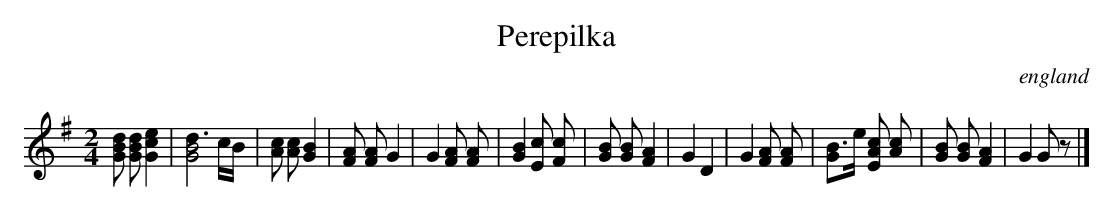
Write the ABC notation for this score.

X:1
T:Perepilka
O:england
M:2/4
L:1/8
K:G
[GBd] [GBd] [G2c2e2] | [G4B4d3] c/2B/2 | \
[Ac] [Ac] [G2B2] | [FA] [FA] G2 | \
G2 [FA] [FA] | [G2B2] [Ec] [Fc] |\
[GB] [GB] [F2A2] | G2 D2 | \
G2 [FA] [FA] | [G2B3/2]e/2 [EAc] [Ac] | \
[GB] [GB] [F2A2] | G2 G z |]
